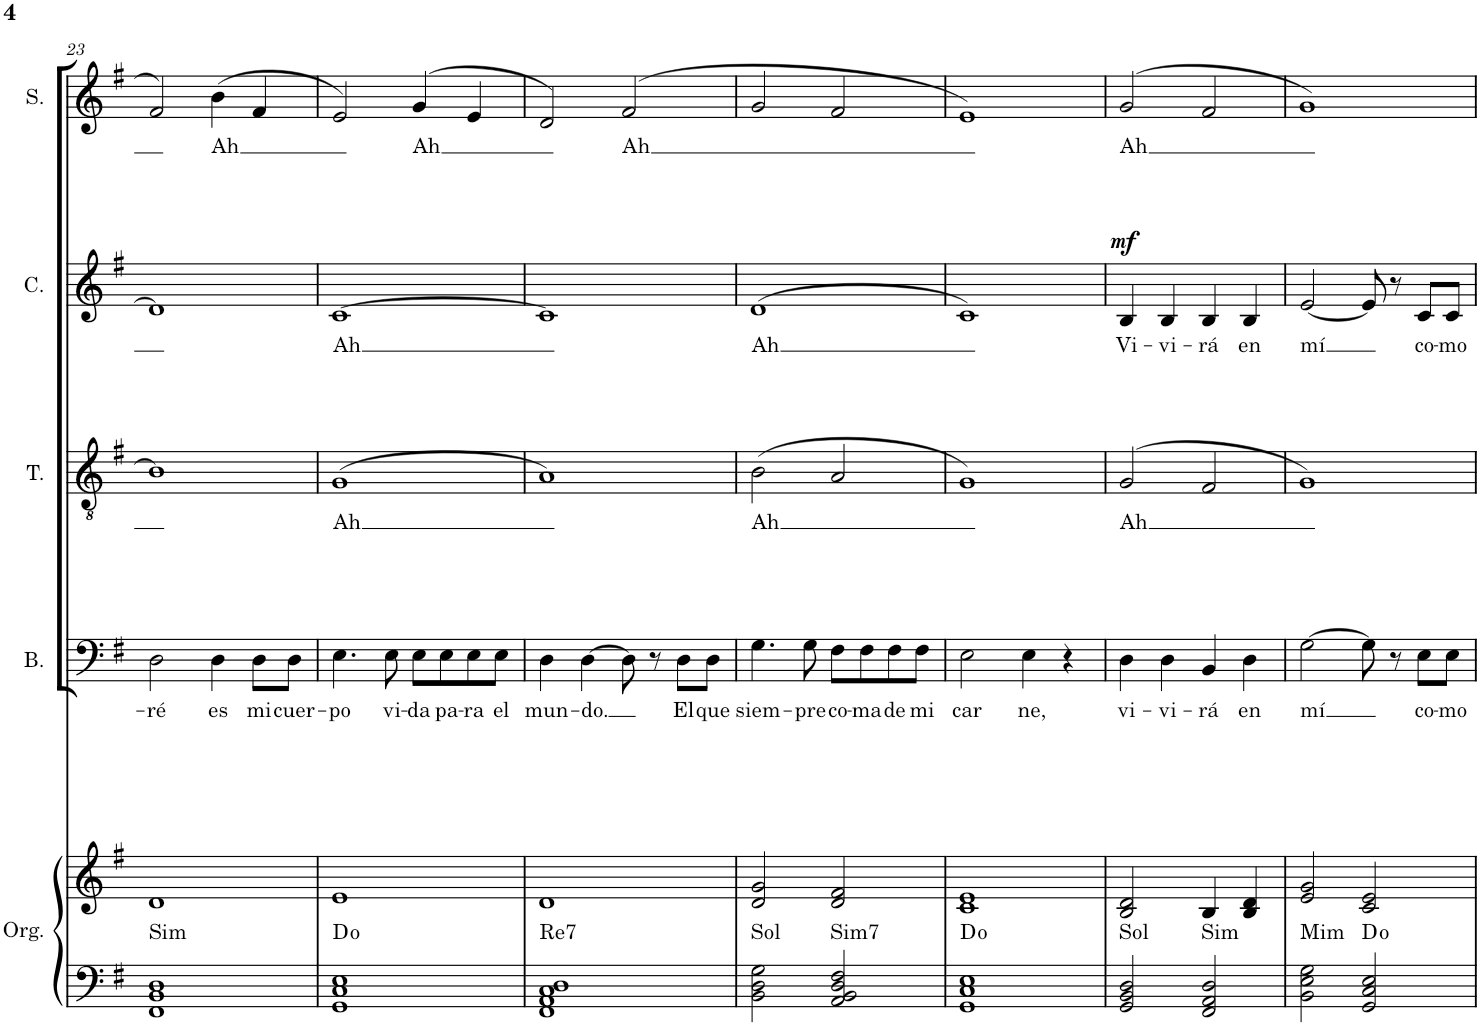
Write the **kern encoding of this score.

**kern	**kern	**harte	**kern	**text	**kern	**text	**kern	**text	**dynam	**kern	**text
*part5	*part5	*part5	*part4	*part4	*part3	*part3	*part2	*part2	*part2	*part1	*part1
*staff6	*staff5	*	*staff4	*staff4	*staff3	*staff3	*staff2	*staff2	*staff2	*staff1	*staff1
*I"Órgano	*	*	*I"Bajo	*	*I"Tenor	*	*I"Contralto	*	*	*I"Soprano	*
*	*	*	*I'B.	*	*I'T.	*	*I'C.	*	*	*I'S.	*
!!LO:PB:g=z
*clefF4	*clefG2	*	*clefF4	*	*clefGv2	*	*clefG2	*	*	*clefG2	*
*k[f#]	*k[f#]	*	*k[f#]	*	*k[f#]	*	*k[f#]	*	*	*k[f#]	*
*M4/4	*M4/4	*	*M4/4	*	*M4/4	*	*M4/4	*	*	*M4/4	*
*met(c)	*met(c)	*	*met(c)	*	*met(c)	*	*met(c)	*	*	*met(c)	*
=23	=23	=23	=23	=23	=23	=23	=23	=23	=23	=23	=23
!	!	!LO:H:kt=Sim	!	!LO:LY:b	!	!	!	!	!	!	!
1FF# 1BB 1D	1d	N	2D\	-ré	1B]	.	1d]	.	.	2f#/	.
!	!	!	!	!LO:LY:b	!	!	!	!	!	!	!LO:LY:b
.	.	.	4D\	es	.	.	.	.	.	(4b\	Ah
!	!	!	!	!LO:LY:b	!	!	!	!	!	!	!
.	.	.	8D\L	mi	.	.	.	.	.	4f#/	.
!	!	!	!	!LO:LY:b	!	!	!	!	!	!	!
.	.	.	8D\J	cuer-	.	.	.	.	.	.	.
=24	=24	=24	=24	=24	=24	=24	=24	=24	=24	=24	=24
!	!	!	!	!LO:LY:b	!	!LO:LY:b	!	!LO:LY:b	!	!	!
1GG 1C 1E	1e	D:dim	4.E\	-po	(>1G	Ah	[>1c	Ah	.	2e/)	.
!	!	!	!	!LO:LY:b	!	!	!	!	!	!	!
.	.	.	8E\	vi-	.	.	.	.	.	.	.
!	!	!	!	!LO:LY:b	!	!	!	!	!	!	!LO:LY:b
.	.	.	8E\L	-da	.	.	.	.	.	(>4g/	Ah
!	!	!	!	!LO:LY:b	!	!	!	!	!	!	!
.	.	.	8E\	pa-	.	.	.	.	.	.	.
!	!	!	!	!LO:LY:b	!	!	!	!	!	!	!
.	.	.	8E\	-ra	.	.	.	.	.	4e/	.
!	!	!	!	!LO:LY:b	!	!	!	!	!	!	!
.	.	.	8E\J	el	.	.	.	.	.	.	.
=25	=25	=25	=25	=25	=25	=25	=25	=25	=25	=25	=25
!	!	!LO:H:kt=Re7	!	!LO:LY:b	!	!	!	!	!	!	!
1FF# 1AA 1C 1D	1d	N	4D\	mun-	1A)	.	1c]	.	.	2d/)	.
!	!	!	!	!LO:LY:b	!	!	!	!	!	!	!
.	.	.	[4D\	-do.	.	.	.	.	.	.	.
!	!	!	!	!	!	!	!	!	!	!	!LO:LY:b
.	.	.	8D\]	.	.	.	.	.	.	(>2f#/	Ah
.	.	.	8r	.	.	.	.	.	.	.	.
!	!	!	!	!LO:LY:b	!	!	!	!	!	!	!
.	.	.	8D\L	El	.	.	.	.	.	.	.
!	!	!	!	!LO:LY:b	!	!	!	!	!	!	!
.	.	.	8D\J	que	.	.	.	.	.	.	.
=26	=26	=26	=26	=26	=26	=26	=26	=26	=26	=26	=26
!	!	!LO:H:kt=Sol	!	!LO:LY:b	!	!LO:LY:b	!	!LO:LY:b	!	!	!
2BB\ 2D\ 2G\	2d/ 2g/	N	4.G\	siem-	(2B\	Ah	(>1d	Ah	.	2g/	.
!	!	!	!	!LO:LY:b	!	!	!	!	!	!	!
.	.	.	8G\	-pre	.	.	.	.	.	.	.
!	!	!LO:H:kt=Sim7	!	!LO:LY:b	!	!	!	!	!	!	!
2AA/ 2BB/ 2D/ 2F#/	2d/ 2f#/	N	8F#\L	co-	2A/	.	.	.	.	2f#/	.
!	!	!	!	!LO:LY:b	!	!	!	!	!	!	!
.	.	.	8F#\	-ma	.	.	.	.	.	.	.
!	!	!	!	!LO:LY:b	!	!	!	!	!	!	!
.	.	.	8F#\	de	.	.	.	.	.	.	.
!	!	!	!	!LO:LY:b	!	!	!	!	!	!	!
.	.	.	8F#\J	mi	.	.	.	.	.	.	.
=27	=27	=27	=27	=27	=27	=27	=27	=27	=27	=27	=27
!	!	!	!	!LO:LY:b	!	!	!	!	!	!	!
1GG 1C 1E	1c 1e	D:dim	2E\	car	1G)	.	1c)	.	.	1e)	.
!	!	!	!	!LO:LY:b	!	!	!	!	!	!	!
.	.	.	4E\	-ne,	.	.	.	.	.	.	.
.	.	.	4r	.	.	.	.	.	.	.	.
=28	=28	=28	=28	=28	=28	=28	=28	=28	=28	=28	=28
!	!	!LO:H:kt=Sol	!	!LO:LY:b	!	!LO:LY:b	!	!LO:LY:b	!LO:DY:a	!	!LO:LY:b
2GG/ 2BB/ 2D/	2B/ 2d/	N	4D\	vi-	(>2G/	Ah	4B/	Vi-	mf	(>2g/	Ah
!	!	!	!	!LO:LY:b	!	!	!	!LO:LY:b	!	!	!
.	.	.	4D\	-vi-	.	.	4B/	-vi-	.	.	.
!	!	!LO:H:kt=Sim	!	!LO:LY:b	!	!	!	!LO:LY:b	!	!	!
2FF#/ 2AA/ 2D/	4B/	N	4BB/	-rá	2F#/	.	4B/	-rá	.	2f#/	.
!	!	!	!	!LO:LY:b	!	!	!	!LO:LY:b	!	!	!
.	4B/ 4d/	.	4D\	en	.	.	4B/	en	.	.	.
=29	=29	=29	=29	=29	=29	=29	=29	=29	=29	=29	=29
!	!	!LO:H:kt=Mim	!	!LO:LY:b	!	!	!	!LO:LY:b	!	!	!
2BB\ 2E\ 2G\	2e/ 2g/	N	[2G\	mí	1G)	.	[2e/	mí	.	1g)	.
2GG/ 2C/ 2E/	2c/ 2e/	D:dim	8G\]	.	.	.	8e/]	.	.	.	.
.	.	.	8r	.	.	.	8r	.	.	.	.
!	!	!	!	!LO:LY:b	!	!	!	!LO:LY:b	!	!	!
.	.	.	8E\L	co-	.	.	8c/L	co-	.	.	.
!	!	!	!	!LO:LY:b	!	!	!	!LO:LY:b	!	!	!
.	.	.	8E\J	-mo	.	.	8c/J	-mo	.	.	.
=	=	=	=	=	=	=	=	=	=	=	=
*-	*-	*-	*-	*-	*-	*-	*-	*-	*-	*-	*-
